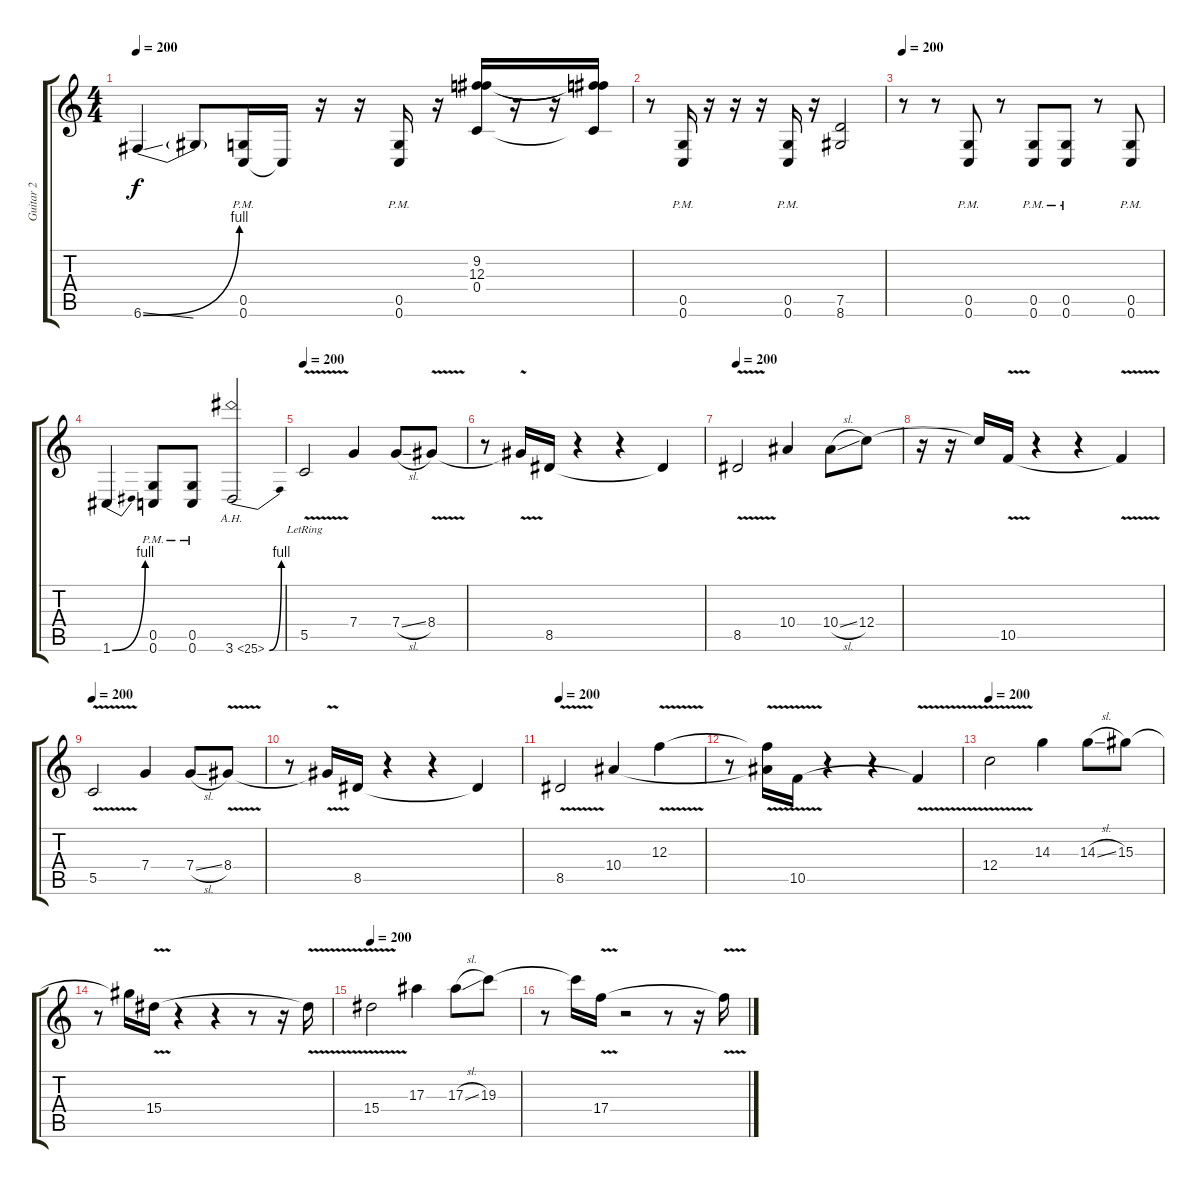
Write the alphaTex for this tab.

\track ("Guitar 2" "Guitar 2") {instrument distortionguitar}
\staff {score tabs}
\tuning (D4 A3 F3 C3 G2 C2) {hide}
\ts (4 4)
\tempo 200
\clef g2
\ks c
6.6{be (bend 0 0 60 4) ss}.4{dy f} 6.6{t}.8 (0.5 0.6{pm}).16 0.6{t}.16 r.16 r.16 (0.5 0.6{pm}).16 r.16 (9.2 12.3 0.4).16 r.16 r.16 (9.2{t} 12.3{t} 0.4{t}).16 |
r.8 (0.5 0.6{pm}).16 r.16 r.16 r.16 (0.5 0.6{pm}).16 r.16 (7.5 8.6).2 |
\tempo 200
r.8 r.8 (0.5 0.6{pm}).8 r.8 (0.5 0.6{pm}).8 (0.5 0.6{pm}).8 r.8 (0.5 0.6{pm}).8 |
1.6{be (bend 0 0 60 4)}.4 (0.5 0.6{pm}).8 (0.5 0.6{pm}).8 3.6{be (bend 0 0 60 4) ah 22}.2 |
\tempo 200
5.5{v lr}.2{volume 14} 7.4.4 7.4{sl}.8 8.4{v}.8 |
r.8 8.4{t}.16 8.5.16 r.4 r.4 8.5{t}.4 |
\tempo 200
8.5{v}.2 10.4.4 10.4{sl}.8 12.4.8 |
r.16 r.16 12.4{t}.16 10.5{v}.16 r.4 r.4 10.5{t}.4 |
\tempo 200
5.5{v}.2 7.4.4 7.4{sl}.8 8.4{v}.8 |
r.8 8.4{t}.16 8.5.16 r.4 r.4 8.5{t}.4 |
\tempo 200
8.5{v}.2 10.4.4 12.3{v}.4 |
r.8 (12.3{t} 10.4{t}).16 10.5{v}.16 r.4 r.4 10.5{t}.4 |
\tempo 200
12.4{v}.2 14.3.4 14.3{sl}.8 15.3.8 |
r.8 15.3{t}.16 15.4{v}.16 r.4 r.4 r.8 r.16 15.4{t}.16 |
\tempo 200
15.4{v}.2 17.3.4 17.3{sl}.8 19.3.8 |
r.8 19.3{t}.16 17.4{v}.16 r.2 r.8 r.16 17.4{t}.16
